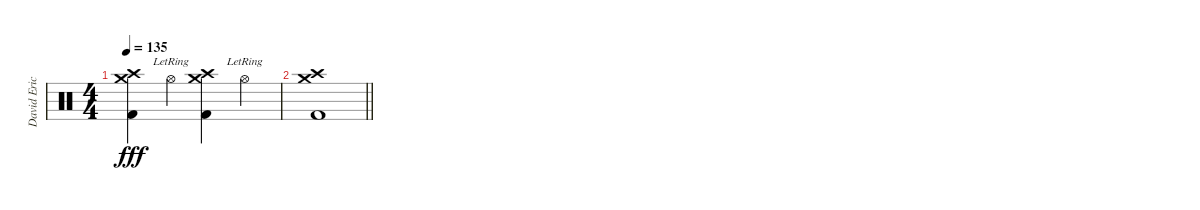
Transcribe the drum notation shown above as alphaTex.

\track ("David Eric Grohl" "David Eric") {instrument percussion}
\staff {score}
\articulation defaults
\ts (4 4)
\tempo 135
\clef neutral
\ks c
("Crash high (hit)" "Crash medium (hit)" "Kick (hit) 2").4{dy fff} "Hi-Hat (open)"{lr}.4 ("Crash high (hit)" "Crash medium (hit)" "Kick (hit) 2").4 "Hi-Hat (open)"{lr}.4 |
\barLineRight lightlight
("Crash high (hit)" "Crash medium (hit)" "Kick (hit) 2").1
